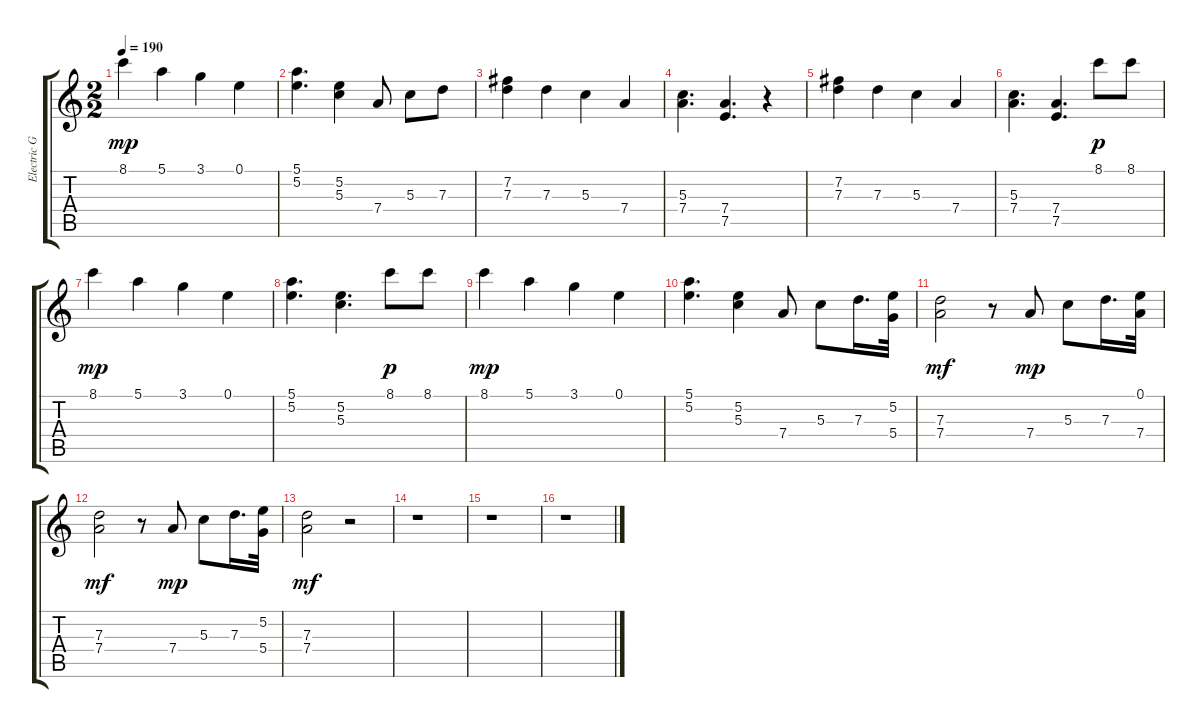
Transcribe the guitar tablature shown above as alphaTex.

\track ("Electric Guitar" "Electric G") {instrument distortionguitar}
\staff {score tabs}
\tuning (E4 B3 G3 D3 A2 E2) {hide}
\ts (2 2)
\tempo 190
\clef g2
\ks c
8.1.4{dy mp} 5.1.4 3.1.4 0.1.4 |
(5.1 5.2).4{d} (5.2 5.3).4 7.4.8 5.3.8 7.3.8 |
(7.2 7.3).4 7.3.4 5.3.4 7.4.4 |
(5.3 7.4).4{d} (7.4 7.5).4{d} r.4 |
(7.2 7.3).4 7.3.4 5.3.4 7.4.4 |
(5.3 7.4).4{d} (7.4 7.5).4{d} 8.1.8{dy p} 8.1.8 |
8.1.4{dy mp} 5.1.4 3.1.4 0.1.4 |
(5.1 5.2).4{d} (5.2 5.3).4{d} 8.1.8{dy p} 8.1.8 |
8.1.4{dy mp} 5.1.4 3.1.4 0.1.4 |
(5.1 5.2).4{d} (5.2 5.3).4 7.4.8 5.3.8 7.3.16{d} (5.2 5.4).32 |
(7.3 7.4).2{dy mf} r.8 7.4.8{dy mp} 5.3.8 7.3.16{d} (0.1 7.4).32 |
(7.3 7.4).2{dy mf} r.8 7.4.8{dy mp} 5.3.8 7.3.16{d} (5.2 5.4).32 |
(7.3 7.4).2{dy mf} r.2 |
r.1 |
r.1 |
r.1
